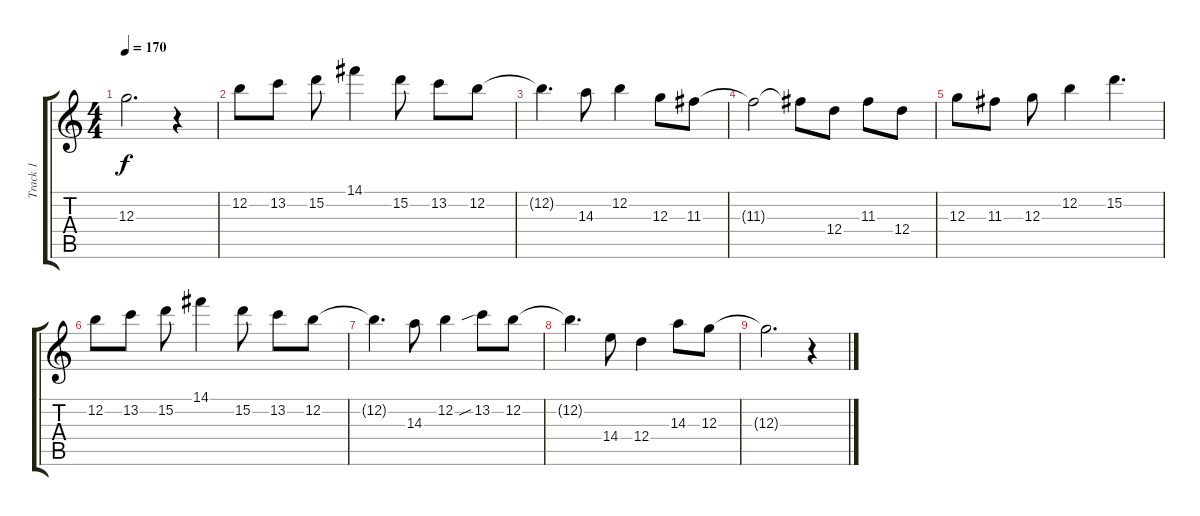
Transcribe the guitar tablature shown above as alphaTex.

\track ("Track 1" "Track 1") {mute instrument distortionguitar}
\staff {score tabs}
\tuning (E4 B3 G3 D3 A2 E2) {hide}
\ts (4 4)
\tempo 170
\clef g2
\ks c
12.3{t}.2{d dy f} r.4 |
12.2.8 13.2.8 15.2.8 14.1.4 15.2.8 13.2.8 12.2.8 |
12.2{t}.4{d} 14.3.8 12.2.4 12.3.8 11.3.8 |
11.3{t}.2 11.3{t}.8 12.4.8 11.3.8 12.4.8 |
12.3.8 11.3.8 12.3.8 12.2.4 15.2.4{d} |
12.2.8 13.2.8 15.2.8 14.1.4 15.2.8 13.2.8 12.2.8 |
12.2{t}.4{d} 14.3.8 12.2.4 13.2{sib}.8 12.2.8 |
12.2{t}.4{d} 14.4.8 12.4.4 14.3.8 12.3.8 |
12.3{t}.2{d} r.4
